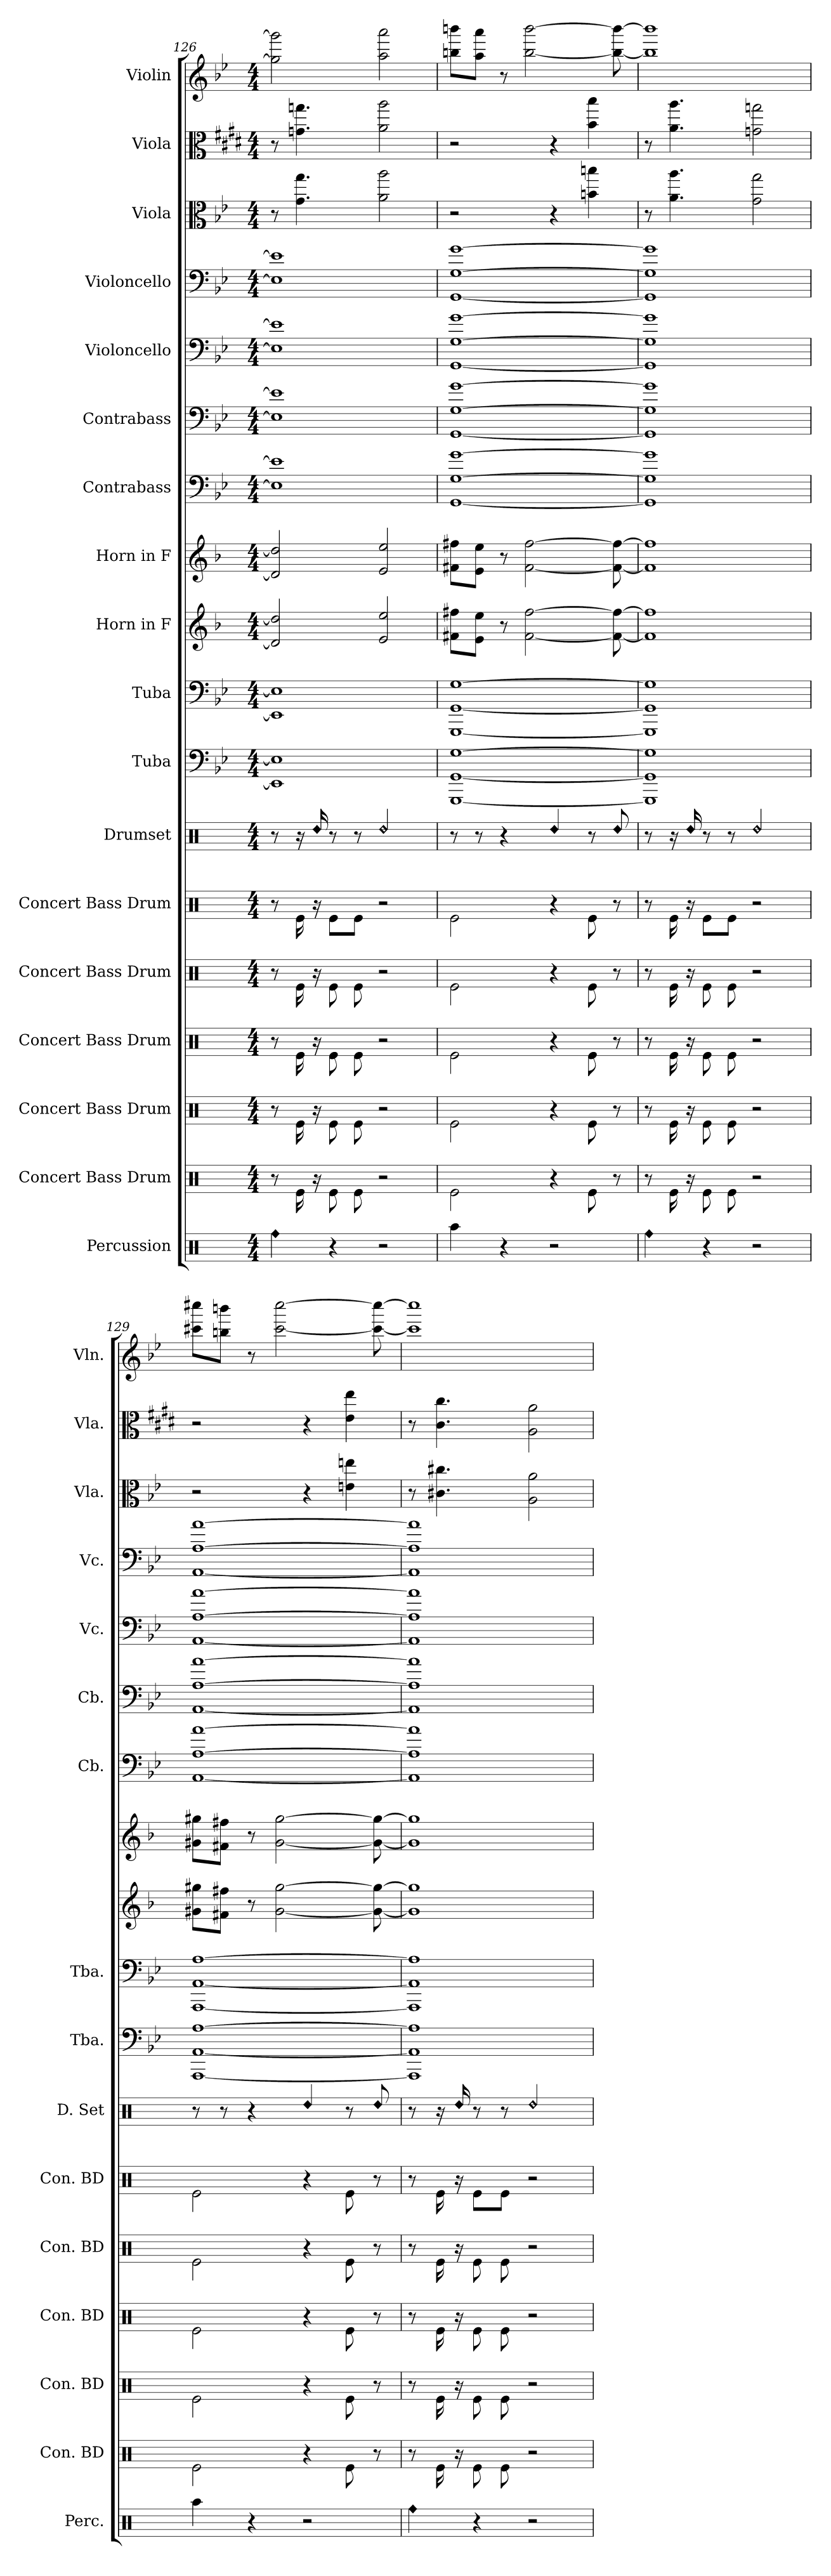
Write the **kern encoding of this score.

**kern	**kern	**kern	**kern	**kern	**kern	**kern	**kern	**kern	**kern	**kern	**kern	**kern	**kern	**kern	**kern	**kern	**kern
*part18	*part17	*part16	*part15	*part14	*part13	*part12	*part11	*part10	*part9	*part8	*part7	*part6	*part5	*part4	*part3	*part2	*part1
*staff18	*staff17	*staff16	*staff15	*staff14	*staff13	*staff12	*staff11	*staff10	*staff9	*staff8	*staff7	*staff6	*staff5	*staff4	*staff3	*staff2	*staff1
*I"Percussion	*I"Concert Bass Drum	*I"Concert Bass Drum	*I"Concert Bass Drum	*I"Concert Bass Drum	*I"Concert Bass Drum	*I"Drumset	*I"Tuba	*I"Tuba	*I"Horn in F	*I"Horn in F	*I"Contrabass	*I"Contrabass	*I"Violoncello	*I"Violoncello	*I"Viola	*I"Viola	*I"Violin
*I'Perc.	*I'Con. BD	*I'Con. BD	*I'Con. BD	*I'Con. BD	*I'Con. BD	*I'D. Set	*I'Tba.	*I'Tba.	*	*	*I'Cb.	*I'Cb.	*I'Vc.	*I'Vc.	*I'Vla.	*I'Vla.	*I'Vln.
*clefX	*clefX	*clefX	*clefX	*clefX	*clefX	*clefX	*clefF4	*clefF4	*clefG2	*clefG2	*clefF4	*clefF4	*clefF4	*clefF4	*clefC3	*clefC3	*clefG2
*	*	*	*	*	*	*	*	*	*ITrd4c7	*ITrd4c7	*ITrd7c12	*ITrd7c12	*	*	*	*	*
*k[]	*k[]	*k[]	*k[]	*k[]	*k[]	*k[]	*k[b-e-]	*k[b-e-]	*k[b-e-]	*k[b-e-]	*k[b-e-]	*k[b-e-]	*k[b-e-]	*k[b-e-]	*k[b-e-]	*k[f#c#g#d#]	*k[b-e-]
*M4/4	*M4/4	*M4/4	*M4/4	*M4/4	*M4/4	*M4/4	*M4/4	*M4/4	*M4/4	*M4/4	*M4/4	*M4/4	*M4/4	*M4/4	*M4/4	*M4/4	*M4/4
=126	=126	=126	=126	=126	=126	=126	=126	=126	=126	=126	=126	=126	=126	=126	=126	=126	=126
!LO:N:head=diamond	!	!	!	!	!	!	!	!	!	!	!	!	!	!	!	!	!
4Rff\	8r	8r	8r	8r	8r	8r	1EE] 1E]	1EE] 1E]	2G/] 2g/]	2G/] 2g/]	1EE] 1E]	1EE] 1E]	1E] 1e]	1E] 1e]	8r	8r	2gg\] 2ggg\]
.	16Re\	16Re\	16Re\	16Re\	16Re\	16r	.	.	.	.	.	.	.	.	4.g\ 4.gg\	4.gn\ 4.ggn\	.
!	!	!	!	!	!	!LO:N:head=diamond	!	!	!	!	!	!	!	!	!	!	!
.	16r	16r	16r	16r	16r	16Rdd/	.	.	.	.	.	.	.	.	.	.	.
4r	8Re\	8Re\	8Re\	8Re\	8Re\L	8r	.	.	.	.	.	.	.	.	.	.	.
.	8Re\	8Re\	8Re\	8Re\	8Re\J	8r	.	.	.	.	.	.	.	.	.	.	.
!	!	!	!	!	!	!LO:N:head=diamond	!	!	!	!	!	!	!	!	!	!	!
2r	2r	2r	2r	2r	2r	2Rdd/	.	.	2A/ 2a/	2A/ 2a/	.	.	.	.	2a\ 2aa\	2a\ 2aa\	2aa\ 2aaa\
=127	=127	=127	=127	=127	=127	=127	=127	=127	=127	=127	=127	=127	=127	=127	=127	=127	=127
4Raa\	2Re\	2Re\	2Re\	2Re\	2Re\	8r	[1GGG [1GG [1G	[1GGG [1GG [1G	8Bn\ 8bn\L	8Bn\ 8bn\L	[1GGG [1GG [1G	[1GGG [1GG [1G	[1GG [1G [1g	[1GG [1G [1g	2r	2r	8bbn\ 8bbbn\L
.	.	.	.	.	.	8r	.	.	8A\ 8a\J	8A\ 8a\J	.	.	.	.	.	.	8aa\ 8aaa\J
4r	.	.	.	.	.	4r	.	.	8r	8r	.	.	.	.	.	.	8r
.	.	.	.	.	.	.	.	.	[2B\ [2b\	[2B\ [2b\	.	.	.	.	.	.	[2bb\ [2bbb\
!	!	!	!	!	!	!LO:N:head=diamond	!	!	!	!	!	!	!	!	!	!	!
2r	4r	4r	4r	4r	4r	4Rdd/	.	.	.	.	.	.	.	.	4r	4r	.
.	8Re\	8Re\	8Re\	8Re\	8Re\	8r	.	.	.	.	.	.	.	.	4bn\ 4bbn\	4b\ 4bb\	.
!	!	!	!	!	!	!LO:N:head=diamond	!	!	!	!	!	!	!	!	!	!	!
.	8r	8r	8r	8r	8r	8Rdd/	.	.	8B\_ 8b\_	8B\_ 8b\_	.	.	.	.	.	.	8bb\_ 8bbb\_
=128	=128	=128	=128	=128	=128	=128	=128	=128	=128	=128	=128	=128	=128	=128	=128	=128	=128
!LO:N:head=diamond	!	!	!	!	!	!	!	!	!	!	!	!	!	!	!	!	!
4Rff\	8r	8r	8r	8r	8r	8r	1GGG] 1GG] 1G]	1GGG] 1GG] 1G]	1B] 1b]	1B] 1b]	1GGG] 1GG] 1G]	1GGG] 1GG] 1G]	1GG] 1G] 1g]	1GG] 1G] 1g]	8r	8r	1bb] 1bbb]
.	16Re\	16Re\	16Re\	16Re\	16Re\	16r	.	.	.	.	.	.	.	.	4.a\ 4.aa\	4.a\ 4.aa\	.
!	!	!	!	!	!	!LO:N:head=diamond	!	!	!	!	!	!	!	!	!	!	!
.	16r	16r	16r	16r	16r	16Rdd/	.	.	.	.	.	.	.	.	.	.	.
4r	8Re\	8Re\	8Re\	8Re\	8Re\L	8r	.	.	.	.	.	.	.	.	.	.	.
.	8Re\	8Re\	8Re\	8Re\	8Re\J	8r	.	.	.	.	.	.	.	.	.	.	.
!	!	!	!	!	!	!LO:N:head=diamond	!	!	!	!	!	!	!	!	!	!	!
2r	2r	2r	2r	2r	2r	2Rdd/	.	.	.	.	.	.	.	.	2g\ 2gg\	2gn\ 2ggn\	.
!!LO:PB:g=z
=129	=129	=129	=129	=129	=129	=129	=129	=129	=129	=129	=129	=129	=129	=129	=129	=129	=129
4Raa\	2Re\	2Re\	2Re\	2Re\	2Re\	8r	[1AAA [1AA [1A	[1AAA [1AA [1A	8c#X\ 8cc#X\L	8c#X\ 8cc#X\L	[1AAA [1AA [1A	[1AAA [1AA [1A	[1AA [1A [1a	[1AA [1A [1a	2r	2r	8ccc#X\ 8cccc#X\L
.	.	.	.	.	.	8r	.	.	8Bn\ 8bn\J	8Bn\ 8bn\J	.	.	.	.	.	.	8bbn\ 8bbbn\J
4r	.	.	.	.	.	4r	.	.	8r	8r	.	.	.	.	.	.	8r
.	.	.	.	.	.	.	.	.	[2c#\ [2cc#\	[2c#\ [2cc#\	.	.	.	.	.	.	[2ccc#\ [2cccc#\
!	!	!	!	!	!	!LO:N:head=diamond	!	!	!	!	!	!	!	!	!	!	!
2r	4r	4r	4r	4r	4r	4Rdd/	.	.	.	.	.	.	.	.	4r	4r	.
.	8Re\	8Re\	8Re\	8Re\	8Re\	8r	.	.	.	.	.	.	.	.	4en\ 4een\	4e\ 4ee\	.
!	!	!	!	!	!	!LO:N:head=diamond	!	!	!	!	!	!	!	!	!	!	!
.	8r	8r	8r	8r	8r	8Rdd/	.	.	8c#\_ 8cc#\_	8c#\_ 8cc#\_	.	.	.	.	.	.	8ccc#\_ 8cccc#\_
=130	=130	=130	=130	=130	=130	=130	=130	=130	=130	=130	=130	=130	=130	=130	=130	=130	=130
!LO:N:head=diamond	!	!	!	!	!	!	!	!	!	!	!	!	!	!	!	!	!
4Rff\	8r	8r	8r	8r	8r	8r	1AAA] 1AA] 1A]	1AAA] 1AA] 1A]	1c#] 1cc#]	1c#] 1cc#]	1AAA] 1AA] 1A]	1AAA] 1AA] 1A]	1AA] 1A] 1a]	1AA] 1A] 1a]	8r	8r	1ccc#] 1cccc#]
.	16Re\	16Re\	16Re\	16Re\	16Re\	16r	.	.	.	.	.	.	.	.	4.c#X\ 4.cc#X\	4.c#\ 4.cc#\	.
!	!	!	!	!	!	!LO:N:head=diamond	!	!	!	!	!	!	!	!	!	!	!
.	16r	16r	16r	16r	16r	16Rdd/	.	.	.	.	.	.	.	.	.	.	.
4r	8Re\	8Re\	8Re\	8Re\	8Re\L	8r	.	.	.	.	.	.	.	.	.	.	.
.	8Re\	8Re\	8Re\	8Re\	8Re\J	8r	.	.	.	.	.	.	.	.	.	.	.
!	!	!	!	!	!	!LO:N:head=diamond	!	!	!	!	!	!	!	!	!	!	!
2r	2r	2r	2r	2r	2r	2Rdd/	.	.	.	.	.	.	.	.	2A\ 2a\	2A\ 2a\	.
=	=	=	=	=	=	=	=	=	=	=	=	=	=	=	=	=	=
*-	*-	*-	*-	*-	*-	*-	*-	*-	*-	*-	*-	*-	*-	*-	*-	*-	*-
